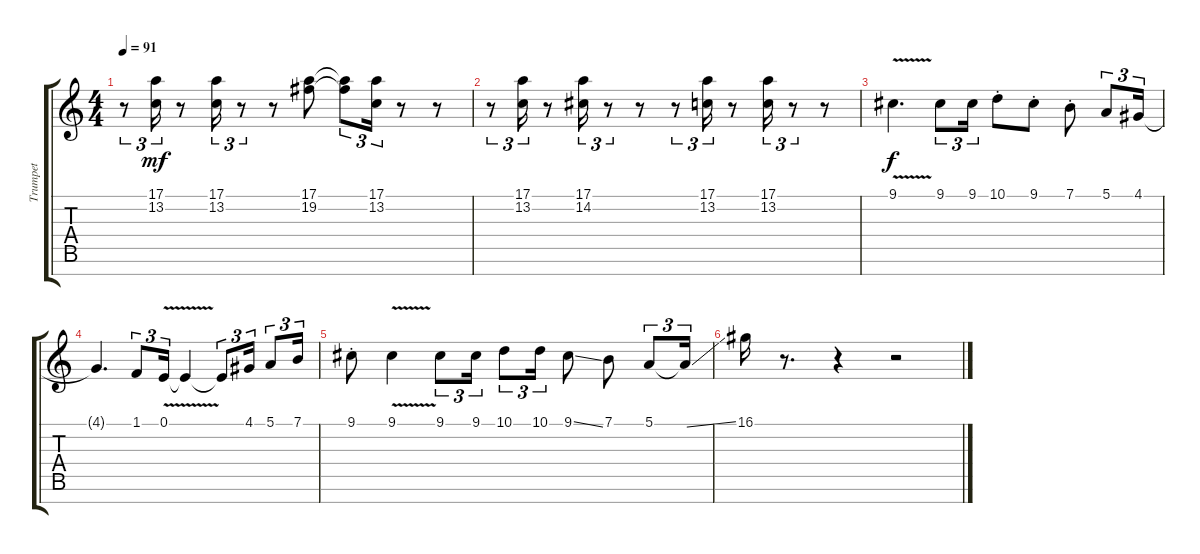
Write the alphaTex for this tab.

\track ("Trumpet" "Trumpet") {instrument trumpet}
\staff {score tabs}
\tuning (E4 B3 G3 D3 A2 E2 B1) {hide}
\ts (4 4)
\tempo 91
\clef g2
\ks c
r.8{tu (3 2) dy mf} (17.1 13.2).16{tu (3 2)} r.8 (17.1 13.2).16{tu (3 2)} r.8{tu (3 2)} r.8 (17.1 19.2).8 (17.1{t} 19.2{t}).8{tu (3 2)} (17.1 13.2).16{tu (3 2)} r.8 r.8 |
r.8{tu (3 2)} (17.1 13.2).16{tu (3 2)} r.8 (17.1 14.2).16{tu (3 2)} r.8{tu (3 2)} r.8 r.8{tu (3 2)} (17.1 13.2).16{tu (3 2)} r.8 (17.1 13.2).16{tu (3 2)} r.8{tu (3 2)} r.8 |
9.1{v}.4{d dy f} 9.1.8{tu (3 2)} 9.1.16{tu (3 2)} 10.1{st}.8 9.1{st}.8 7.1{st}.8 5.1.8{tu (3 2)} 4.1.16{tu (3 2)} |
4.1{t}.4{d} 1.1.8{tu (3 2)} 0.1{v}.16{tu (3 2)} 0.1{t}.4 0.1{t}.8{tu (3 2)} 4.1.16{tu (3 2)} 5.1.8{tu (3 2)} 7.1.16{tu (3 2)} |
9.1{st}.8 9.1{v}.4 9.1.8{tu (3 2)} 9.1.16{tu (3 2)} 10.1.8{tu (3 2)} 10.1.16{tu (3 2)} 9.1{ss}.8 7.1.8 5.1.8{tu (3 2)} 5.1{ss t}.16{tu (3 2)} |
16.1.16 r.8{d} r.4 r.2
